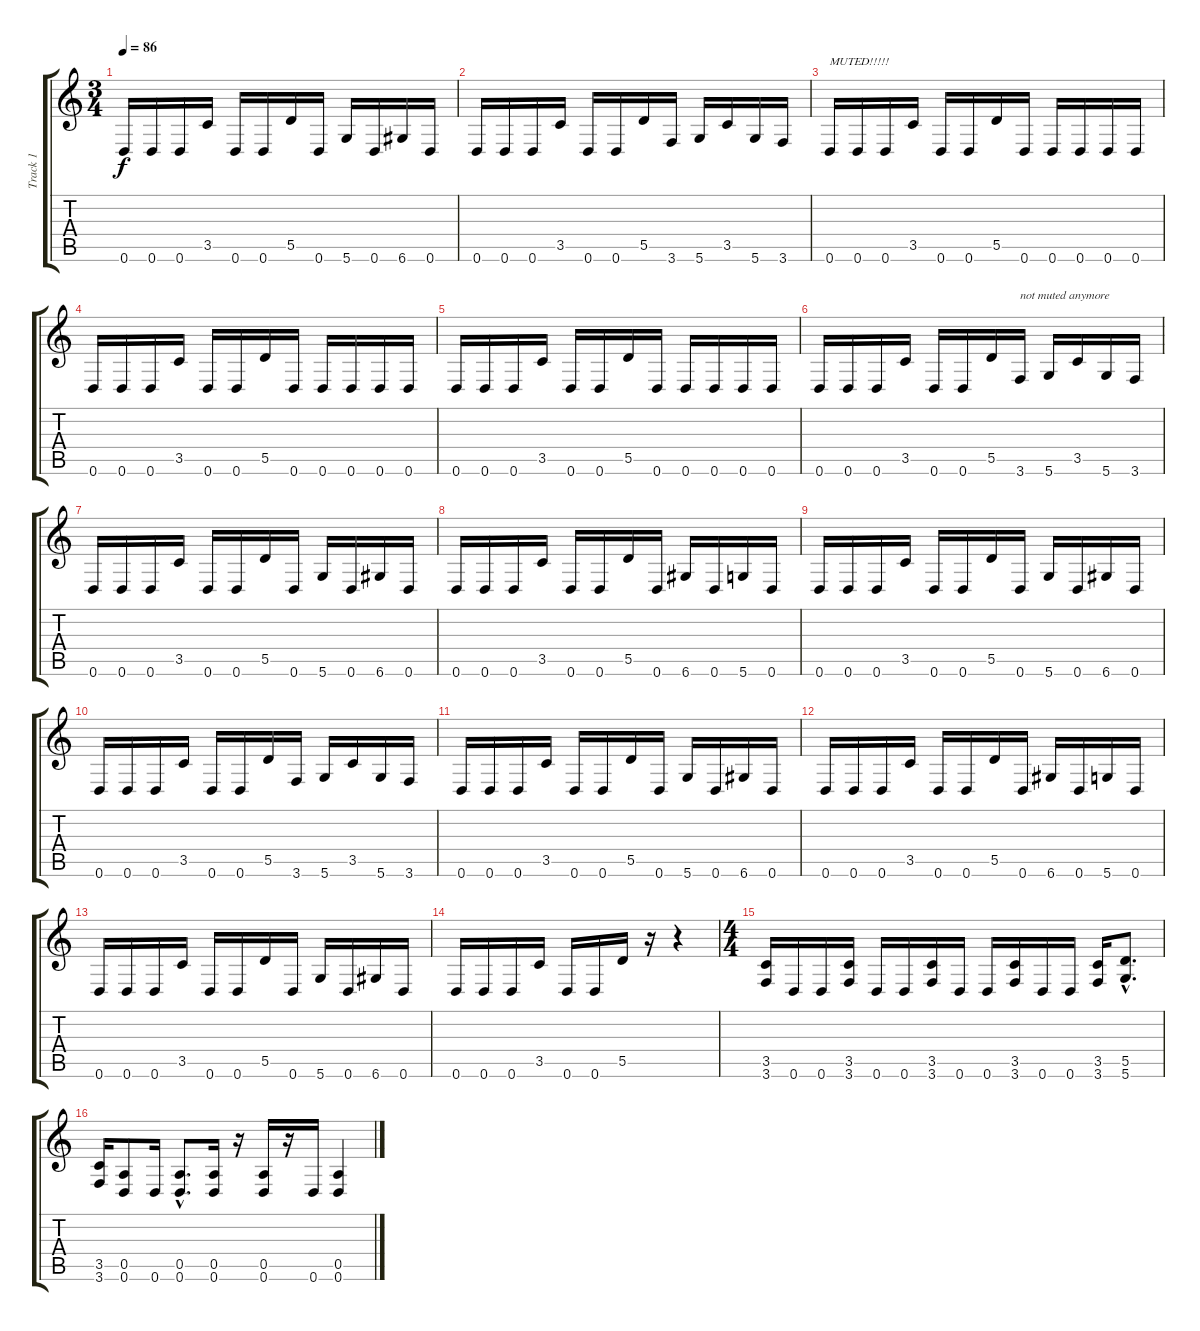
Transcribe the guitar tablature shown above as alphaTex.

\track ("Track 1" "Track 1") {instrument distortionguitar}
\staff {score tabs}
\tuning (E4 B3 G3 D3 A2 D2) {hide}
\ts (3 4)
\tempo 86
\clef g2
\ks c
0.6.16{dy f} 0.6.16 0.6.16 3.5.16 0.6.16 0.6.16 5.5.16 0.6.16 5.6.16 0.6.16 6.6.16 0.6.16 |
0.6.16 0.6.16 0.6.16 3.5.16 0.6.16 0.6.16 5.5.16 3.6.16 5.6.16 3.5.16 5.6.16 3.6.16 |
0.6.16{txt "MUTED!!!!!"} 0.6.16 0.6.16 3.5.16 0.6.16 0.6.16 5.5.16 0.6.16 0.6.16 0.6.16 0.6.16 0.6.16 |
0.6.16 0.6.16 0.6.16 3.5.16 0.6.16 0.6.16 5.5.16 0.6.16 0.6.16 0.6.16 0.6.16 0.6.16 |
0.6.16 0.6.16 0.6.16 3.5.16 0.6.16 0.6.16 5.5.16 0.6.16 0.6.16 0.6.16 0.6.16 0.6.16 |
0.6.16 0.6.16 0.6.16 3.5.16 0.6.16 0.6.16 5.5.16 3.6.16{txt "not muted anymore"} 5.6.16 3.5.16 5.6.16 3.6.16 |
0.6.16 0.6.16 0.6.16 3.5.16 0.6.16 0.6.16 5.5.16 0.6.16 5.6.16 0.6.16 6.6.16 0.6.16 |
0.6.16 0.6.16 0.6.16 3.5.16 0.6.16 0.6.16 5.5.16 0.6.16 6.6.16 0.6.16 5.6.16 0.6.16 |
0.6.16 0.6.16 0.6.16 3.5.16 0.6.16 0.6.16 5.5.16 0.6.16 5.6.16 0.6.16 6.6.16 0.6.16 |
0.6.16 0.6.16 0.6.16 3.5.16 0.6.16 0.6.16 5.5.16 3.6.16 5.6.16 3.5.16 5.6.16 3.6.16 |
0.6.16 0.6.16 0.6.16 3.5.16 0.6.16 0.6.16 5.5.16 0.6.16 5.6.16 0.6.16 6.6.16 0.6.16 |
0.6.16 0.6.16 0.6.16 3.5.16 0.6.16 0.6.16 5.5.16 0.6.16 6.6.16 0.6.16 5.6.16 0.6.16 |
0.6.16 0.6.16 0.6.16 3.5.16 0.6.16 0.6.16 5.5.16 0.6.16 5.6.16 0.6.16 6.6.16 0.6.16 |
0.6.16 0.6.16 0.6.16 3.5.16 0.6.16 0.6.16 5.5.16 r.16 r.4 |
\ts (4 4)
(3.5 3.6).16 0.6.16 0.6.16 (3.5 3.6).16 0.6.16 0.6.16 (3.5 3.6).16 0.6.16 0.6.16 (3.5 3.6).16 0.6.16 0.6.16 (3.5 3.6).16 (5.5{hac} 5.6{hac}).8{d} |
(3.5 3.6).16 (0.5 0.6).8 0.6.16 (0.5{hac} 0.6{hac}).8{d} (0.5 0.6).16 r.16 (0.5 0.6).16 r.16 0.6.16 (0.5 0.6).4
